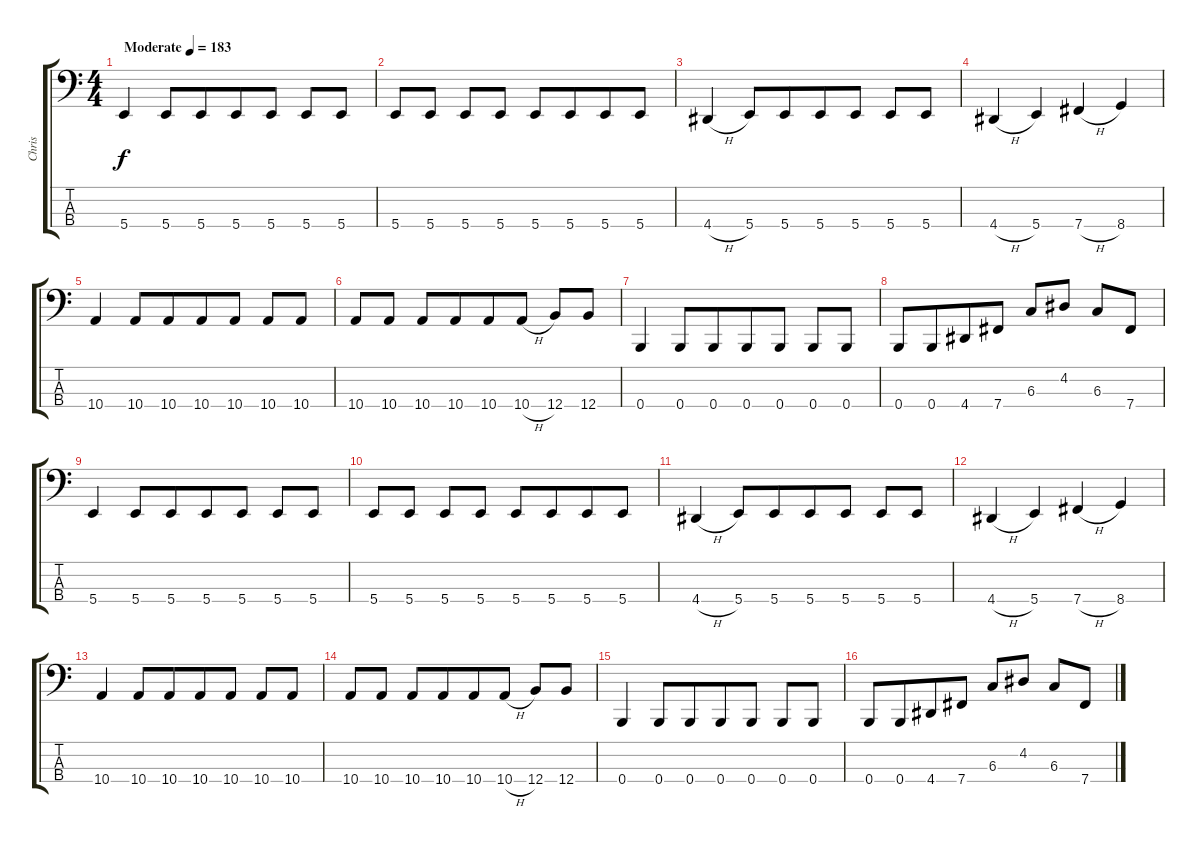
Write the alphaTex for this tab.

\track ("Chris" "Chris") {instrument electricbasspick}
\staff {score tabs}
\tuning (E2 B1 Gb1 B0) {hide}
\ts (4 4)
\tempo (183 "Moderate")
\clef f4
\ks c
5.4.4{dy f instrument electricbasspick beam merge} 5.4.8{beam merge} 5.4.8{beam merge} 5.4.8 5.4.8 5.4.8 5.4.8 |
5.4.8{beam merge} 5.4.8 5.4.8 5.4.8 5.4.8{beam merge} 5.4.8{beam merge} 5.4.8 5.4.8 |
4.4{h}.4{beam merge} 5.4.8{beam merge} 5.4.8{beam merge} 5.4.8 5.4.8 5.4.8 5.4.8 |
4.4{h}.4{beam merge} 5.4.4 7.4{h}.4 8.4.4 |
10.4.4 10.4.8 10.4.8{beam merge} 10.4.8 10.4.8 10.4.8 10.4.8 |
10.4.8 10.4.8 10.4.8 10.4.8{beam merge} 10.4.8 10.4{h}.8 12.4.8 12.4.8 |
0.4.4{beam merge} 0.4.8{beam merge} 0.4.8{beam merge} 0.4.8 0.4.8 0.4.8 0.4.8 |
0.4.8{beam merge} 0.4.8{beam merge} 4.4.8{beam merge} 7.4.8 6.3.8{beam merge} 4.2.8 6.3.8 7.4.8 |
5.4.4{beam merge} 5.4.8{beam merge} 5.4.8{beam merge} 5.4.8 5.4.8 5.4.8 5.4.8 |
5.4.8{beam merge} 5.4.8 5.4.8 5.4.8 5.4.8{beam merge} 5.4.8{beam merge} 5.4.8 5.4.8 |
4.4{h}.4{beam merge} 5.4.8{beam merge} 5.4.8{beam merge} 5.4.8 5.4.8 5.4.8 5.4.8 |
4.4{h}.4{beam merge} 5.4.4 7.4{h}.4 8.4.4 |
10.4.4 10.4.8 10.4.8{beam merge} 10.4.8 10.4.8 10.4.8 10.4.8 |
10.4.8 10.4.8 10.4.8 10.4.8{beam merge} 10.4.8 10.4{h}.8 12.4.8 12.4.8 |
0.4.4{beam merge} 0.4.8{beam merge} 0.4.8{beam merge} 0.4.8 0.4.8 0.4.8 0.4.8 |
0.4.8{beam merge} 0.4.8{beam merge} 4.4.8{beam merge} 7.4.8 6.3.8{beam merge} 4.2.8 6.3.8 7.4.8
